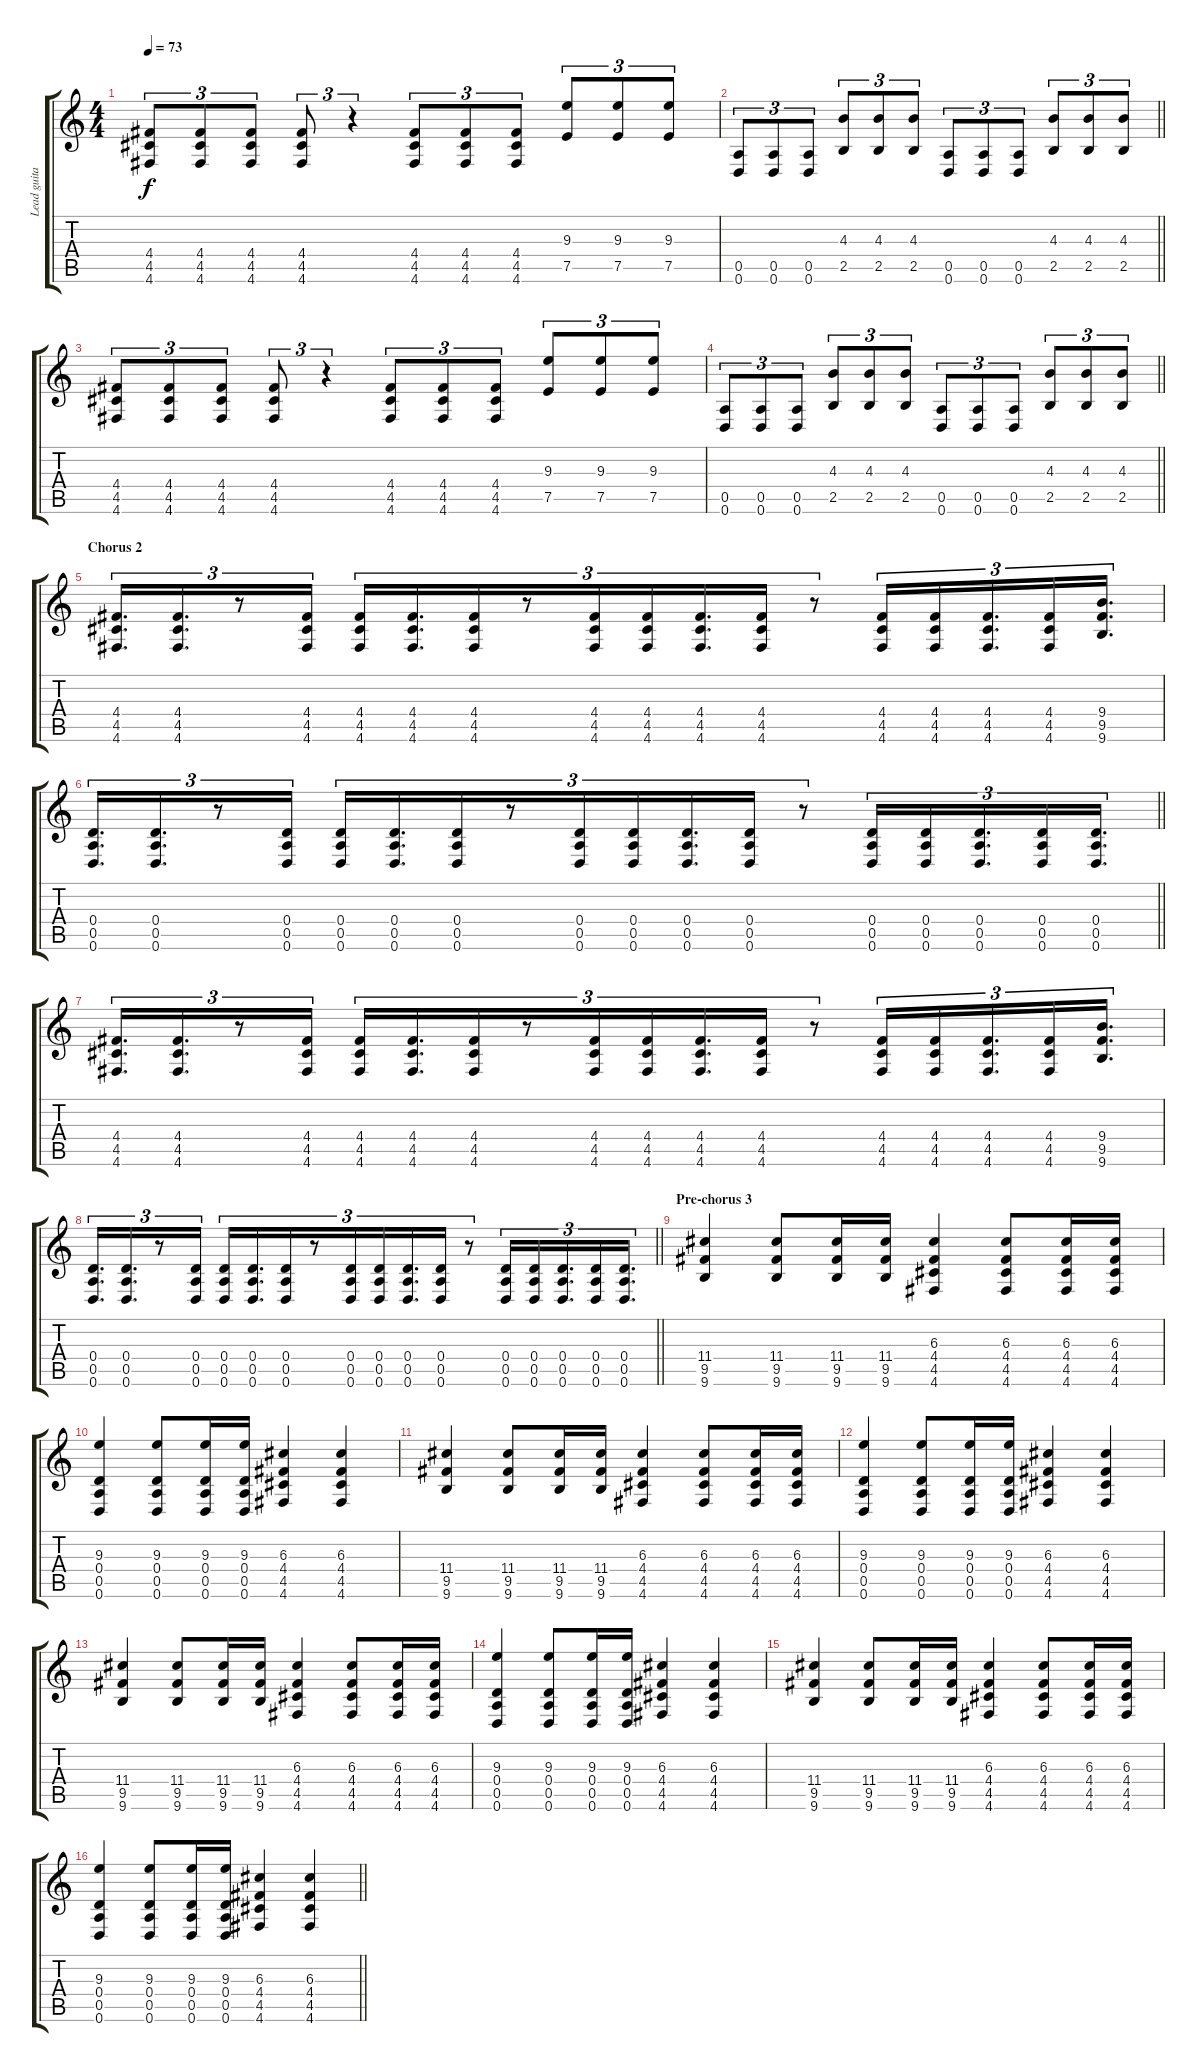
\track ("Lead guitar" "Lead guita") {instrument distortionguitar}
\staff {score tabs}
\tuning (E4 B3 G3 D3 A2 D2) {hide}
\ts (4 4)
\tempo 73
\clef g2
\ks c
(4.4 4.5 4.6).8{tu (3 2) dy f} (4.4 4.5 4.6).8{tu (3 2)} (4.4 4.5 4.6).8{tu (3 2)} (4.4 4.5 4.6).8{tu (3 2)} r.4{tu (3 2)} (4.4 4.5 4.6).8{tu (3 2)} (4.4 4.5 4.6).8{tu (3 2)} (4.4 4.5 4.6).8{tu (3 2)} (9.3 7.5).8{tu (3 2)} (9.3 7.5).8{tu (3 2)} (9.3 7.5).8{tu (3 2)} |
\barLineRight lightlight
(0.5 0.6).8{tu (3 2)} (0.5 0.6).8{tu (3 2)} (0.5 0.6).8{tu (3 2)} (4.3 2.5).8{tu (3 2)} (4.3 2.5).8{tu (3 2)} (4.3 2.5).8{tu (3 2)} (0.5 0.6).8{tu (3 2)} (0.5 0.6).8{tu (3 2)} (0.5 0.6).8{tu (3 2)} (4.3 2.5).8{tu (3 2)} (4.3 2.5).8{tu (3 2)} (4.3 2.5).8{tu (3 2)} |
(4.4 4.5 4.6).8{tu (3 2)} (4.4 4.5 4.6).8{tu (3 2)} (4.4 4.5 4.6).8{tu (3 2)} (4.4 4.5 4.6).8{tu (3 2)} r.4{tu (3 2)} (4.4 4.5 4.6).8{tu (3 2)} (4.4 4.5 4.6).8{tu (3 2)} (4.4 4.5 4.6).8{tu (3 2)} (9.3 7.5).8{tu (3 2)} (9.3 7.5).8{tu (3 2)} (9.3 7.5).8{tu (3 2)} |
\barLineRight lightlight
(0.5 0.6).8{tu (3 2)} (0.5 0.6).8{tu (3 2)} (0.5 0.6).8{tu (3 2)} (4.3 2.5).8{tu (3 2)} (4.3 2.5).8{tu (3 2)} (4.3 2.5).8{tu (3 2)} (0.5 0.6).8{tu (3 2)} (0.5 0.6).8{tu (3 2)} (0.5 0.6).8{tu (3 2)} (4.3 2.5).8{tu (3 2)} (4.3 2.5).8{tu (3 2)} (4.3 2.5).8{tu (3 2)} |
\section ("" "Chorus 2")
(4.4 4.5 4.6).16{d tu (3 2)} (4.4 4.5 4.6).16{d tu (3 2)} r.8{tu (3 2)} (4.4 4.5 4.6).16{tu (3 2)} (4.4 4.5 4.6).16{tu (3 2)} (4.4 4.5 4.6).16{d tu (3 2)} (4.4 4.5 4.6).16{tu (3 2)} r.8{tu (3 2)} (4.4 4.5 4.6).16{tu (3 2)} (4.4 4.5 4.6).16{tu (3 2)} (4.4 4.5 4.6).16{d tu (3 2)} (4.4 4.5 4.6).16{tu (3 2)} r.8{tu (3 2)} (4.4 4.5 4.6).16{tu (3 2)} (4.4 4.5 4.6).16{tu (3 2)} (4.4 4.5 4.6).16{d tu (3 2)} (4.4 4.5 4.6).16{tu (3 2)} (9.4 9.5 9.6).16{d tu (3 2)} |
\barLineRight lightlight
(0.4 0.5 0.6).16{d tu (3 2)} (0.4 0.5 0.6).16{d tu (3 2)} r.8{tu (3 2)} (0.4 0.5 0.6).16{tu (3 2)} (0.4 0.5 0.6).16{tu (3 2)} (0.4 0.5 0.6).16{d tu (3 2)} (0.4 0.5 0.6).16{tu (3 2)} r.8{tu (3 2)} (0.4 0.5 0.6).16{tu (3 2)} (0.4 0.5 0.6).16{tu (3 2)} (0.4 0.5 0.6).16{d tu (3 2)} (0.4 0.5 0.6).16{tu (3 2)} r.8{tu (3 2)} (0.4 0.5 0.6).16{tu (3 2)} (0.4 0.5 0.6).16{tu (3 2)} (0.4 0.5 0.6).16{d tu (3 2)} (0.4 0.5 0.6).16{tu (3 2)} (0.4 0.5 0.6).16{d tu (3 2)} |
(4.4 4.5 4.6).16{d tu (3 2)} (4.4 4.5 4.6).16{d tu (3 2)} r.8{tu (3 2)} (4.4 4.5 4.6).16{tu (3 2)} (4.4 4.5 4.6).16{tu (3 2)} (4.4 4.5 4.6).16{d tu (3 2)} (4.4 4.5 4.6).16{tu (3 2)} r.8{tu (3 2)} (4.4 4.5 4.6).16{tu (3 2)} (4.4 4.5 4.6).16{tu (3 2)} (4.4 4.5 4.6).16{d tu (3 2)} (4.4 4.5 4.6).16{tu (3 2)} r.8{tu (3 2)} (4.4 4.5 4.6).16{tu (3 2)} (4.4 4.5 4.6).16{tu (3 2)} (4.4 4.5 4.6).16{d tu (3 2)} (4.4 4.5 4.6).16{tu (3 2)} (9.4 9.5 9.6).16{d tu (3 2)} |
\barLineRight lightlight
(0.4 0.5 0.6).16{d tu (3 2)} (0.4 0.5 0.6).16{d tu (3 2)} r.8{tu (3 2)} (0.4 0.5 0.6).16{tu (3 2)} (0.4 0.5 0.6).16{tu (3 2)} (0.4 0.5 0.6).16{d tu (3 2)} (0.4 0.5 0.6).16{tu (3 2)} r.8{tu (3 2)} (0.4 0.5 0.6).16{tu (3 2)} (0.4 0.5 0.6).16{tu (3 2)} (0.4 0.5 0.6).16{d tu (3 2)} (0.4 0.5 0.6).16{tu (3 2)} r.8{tu (3 2)} (0.4 0.5 0.6).16{tu (3 2)} (0.4 0.5 0.6).16{tu (3 2)} (0.4 0.5 0.6).16{d tu (3 2)} (0.4 0.5 0.6).16{tu (3 2)} (0.4 0.5 0.6).16{d tu (3 2)} |
\section ("" "Pre-chorus 3")
(11.4 9.5 9.6).4 (11.4 9.5 9.6).8 (11.4 9.5 9.6).16 (11.4 9.5 9.6).16 (6.3 4.4 4.5 4.6).4 (6.3 4.4 4.5 4.6).8 (6.3 4.4 4.5 4.6).16 (6.3 4.4 4.5 4.6).16 |
(9.3 0.4 0.5 0.6).4 (9.3 0.4 0.5 0.6).8 (9.3 0.4 0.5 0.6).16 (9.3 0.4 0.5 0.6).16 (6.3 4.4 4.5 4.6).4 (6.3 4.4 4.5 4.6).4 |
(11.4 9.5 9.6).4 (11.4 9.5 9.6).8 (11.4 9.5 9.6).16 (11.4 9.5 9.6).16 (6.3 4.4 4.5 4.6).4 (6.3 4.4 4.5 4.6).8 (6.3 4.4 4.5 4.6).16 (6.3 4.4 4.5 4.6).16 |
(9.3 0.4 0.5 0.6).4 (9.3 0.4 0.5 0.6).8 (9.3 0.4 0.5 0.6).16 (9.3 0.4 0.5 0.6).16 (6.3 4.4 4.5 4.6).4 (6.3 4.4 4.5 4.6).4 |
(11.4 9.5 9.6).4 (11.4 9.5 9.6).8 (11.4 9.5 9.6).16 (11.4 9.5 9.6).16 (6.3 4.4 4.5 4.6).4 (6.3 4.4 4.5 4.6).8 (6.3 4.4 4.5 4.6).16 (6.3 4.4 4.5 4.6).16 |
(9.3 0.4 0.5 0.6).4 (9.3 0.4 0.5 0.6).8 (9.3 0.4 0.5 0.6).16 (9.3 0.4 0.5 0.6).16 (6.3 4.4 4.5 4.6).4 (6.3 4.4 4.5 4.6).4 |
(11.4 9.5 9.6).4 (11.4 9.5 9.6).8 (11.4 9.5 9.6).16 (11.4 9.5 9.6).16 (6.3 4.4 4.5 4.6).4 (6.3 4.4 4.5 4.6).8 (6.3 4.4 4.5 4.6).16 (6.3 4.4 4.5 4.6).16 |
\barLineRight lightlight
(9.3 0.4 0.5 0.6).4 (9.3 0.4 0.5 0.6).8 (9.3 0.4 0.5 0.6).16 (9.3 0.4 0.5 0.6).16 (6.3 4.4 4.5 4.6).4 (6.3 4.4 4.5 4.6).4
